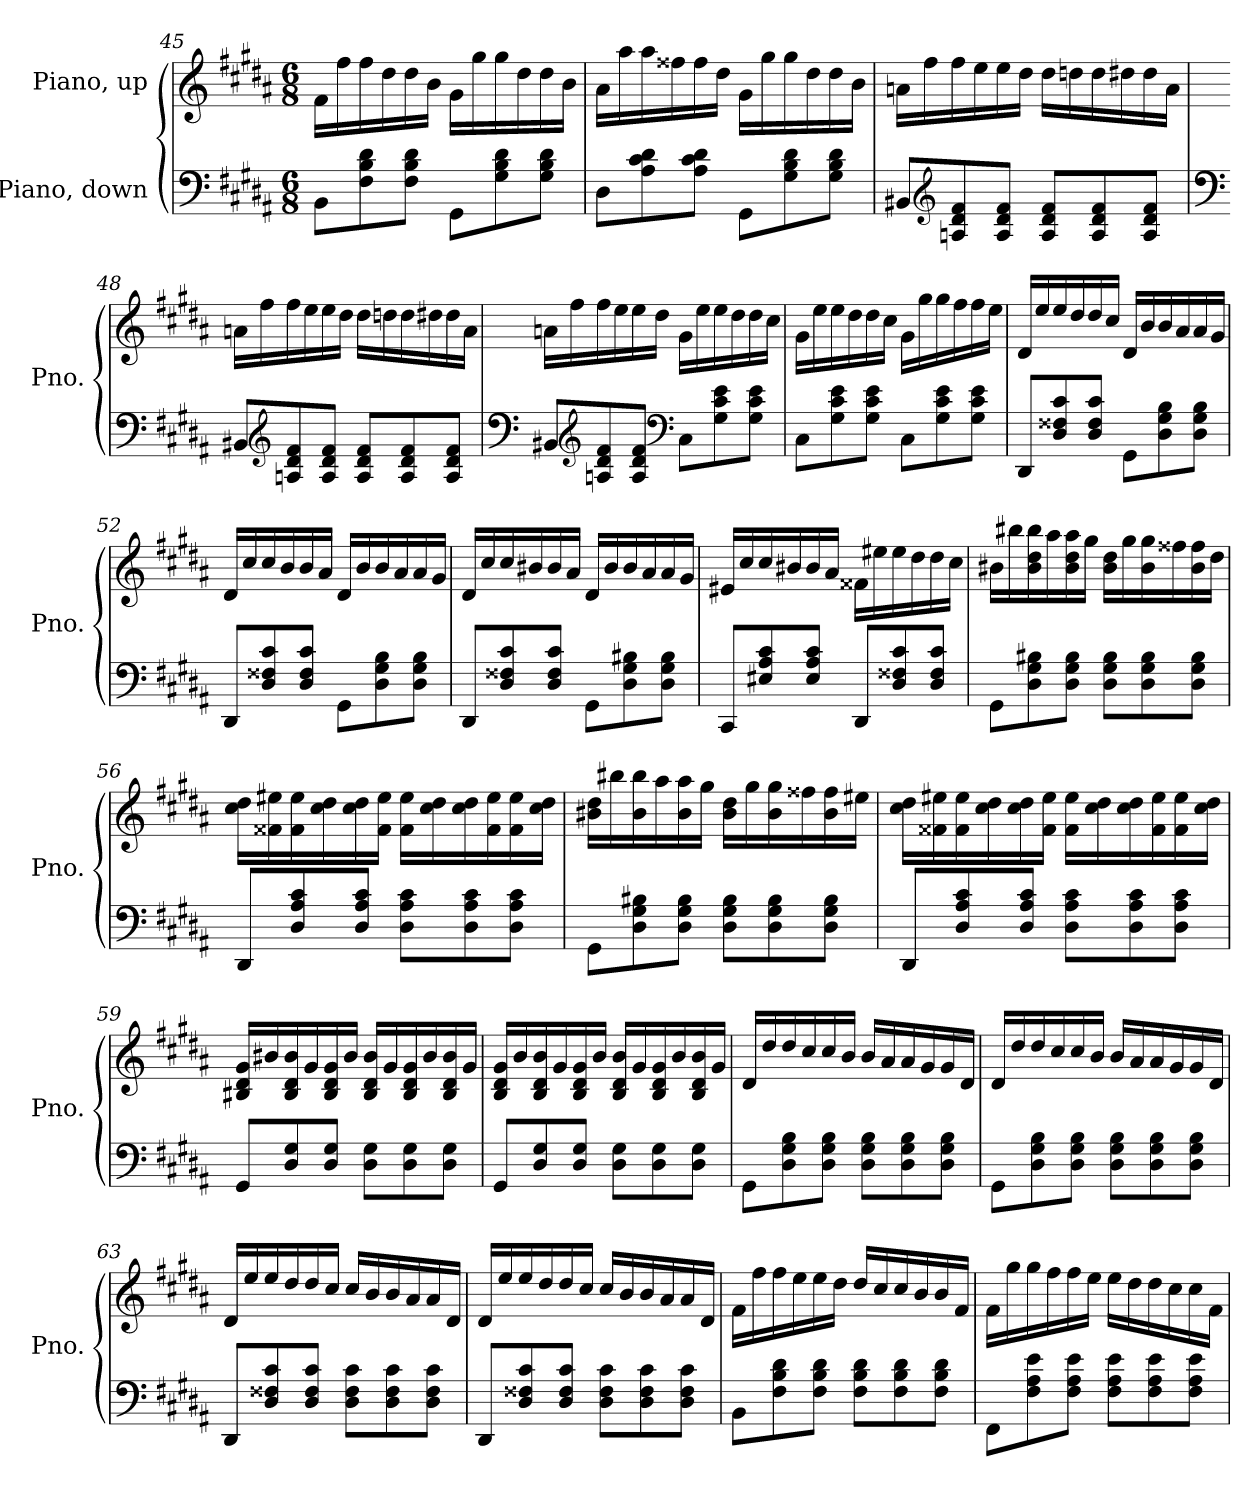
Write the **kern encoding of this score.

**kern	**kern
*part2	*part1
*staff2	*staff1
*I"Piano, down	*I"Piano, up
*I'Pno.	*I'Pno.
!!LO:LB:g=z
*clefF4	*clefG2
*k[f#c#g#d#a#]	*k[f#c#g#d#a#]
*M6/8	*M6/8
=45	=45
8BB\L	16f#\LL
.	16ff#\
8F#\ 8B\ 8d#\	16ff#\
.	16dd#\
8F#\ 8B\ 8d#\J	16dd#\
.	16b\JJ
8GG#\L	16g#\LL
.	16gg#\
8G#\ 8B\ 8d#\	16gg#\
.	16dd#\
8G#\ 8B\ 8d#\J	16dd#\
.	16b\JJ
=46	=46
8D#\L	16a#\LL
.	16aa#\
8A#\ 8c#\ 8d#\	16aa#\
.	16ff##X\
8A#\ 8c#\ 8d#\J	16ff##\
.	16dd#\JJ
8GG#\L	16g#\LL
.	16gg#\
8G#\ 8B\ 8d#\	16gg#\
.	16dd#\
8G#\ 8B\ 8d#\J	16dd#\
.	16b\JJ
=47	=47
8BB#X/L	16an\LL
.	16ff#\
*clefG2	*
8An/ 8d#/ 8f#/	16ff#\
.	16ee\
8A/ 8d#/ 8f#/J	16ee\
.	16dd#\JJ
8A/ 8d#/ 8f#/L	16dd#\LL
.	16ddn\
8A/ 8d#/ 8f#/	16dd\
.	16dd#X\
8A/ 8d#/ 8f#/J	16dd#\
.	16a\JJ
!!LO:LB:g=z
=48	=48
*clefF4	*
8BB#X/L	16an\LL
.	16ff#\
*clefG2	*
8An/ 8d#/ 8f#/	16ff#\
.	16ee\
8A/ 8d#/ 8f#/J	16ee\
.	16dd#\JJ
8A/ 8d#/ 8f#/L	16dd#\LL
.	16ddn\
8A/ 8d#/ 8f#/	16dd\
.	16dd#X\
8A/ 8d#/ 8f#/J	16dd#\
.	16a\JJ
=49	=49
*clefF4	*
8BB#X/L	16an\LL
.	16ff#\
*clefG2	*
8An/ 8d#/ 8f#/	16ff#\
.	16ee\
8A/ 8d#/ 8f#/J	16ee\
.	16dd#\JJ
*clefF4	*
8C#\L	16g#\LL
.	16ee\
8G#\ 8c#\ 8e\	16ee\
.	16dd#\
8G#\ 8c#\ 8e\J	16dd#\
.	16cc#\JJ
!!LO:PB:g=z
=50	=50
8C#\L	16g#\LL
.	16ee\
8G#\ 8c#\ 8e\	16ee\
.	16dd#\
8G#\ 8c#\ 8e\J	16dd#\
.	16cc#\JJ
8C#\L	16g#\LL
.	16gg#\
8G#\ 8c#\ 8e\	16gg#\
.	16ff#\
8G#\ 8c#\ 8e\J	16ff#\
.	16ee\JJ
=51	=51
8DD#/L	16d#/LL
.	16ee/
8D#/ 8F##X/ 8c#/	16ee/
.	16dd#/
8D#/ 8F##/ 8c#/J	16dd#/
.	16cc#/JJ
8GG#\L	16d#/LL
.	16b/
8D#\ 8G#\ 8B\	16b/
.	16a#/
8D#\ 8G#\ 8B\J	16a#/
.	16g#/JJ
=52	=52
8DD#/L	16d#/LL
.	16cc#/
8D#/ 8F##X/ 8c#/	16cc#/
.	16b/
8D#/ 8F##/ 8c#/J	16b/
.	16a#/JJ
8GG#\L	16d#/LL
.	16b/
8D#\ 8G#\ 8B\	16b/
.	16a#/
8D#\ 8G#\ 8B\J	16a#/
.	16g#/JJ
!!LO:LB:g=z
=53	=53
8DD#/L	16d#/LL
.	16cc#/
8D#/ 8F##X/ 8c#/	16cc#/
.	16b#X/
8D#/ 8F##/ 8c#/J	16b#/
.	16a#/JJ
8GG#\L	16d#/LL
.	16b#/
8D#\ 8G#\ 8B#X\	16b#/
.	16a#/
8D#\ 8G#\ 8B#\J	16a#/
.	16g#/JJ
=54	=54
8CC#/L	16e#X/LL
.	16cc#/
8E#X/ 8A#/ 8c#/	16cc#/
.	16b#X/
8E#/ 8A#/ 8c#/J	16b#/
.	16a#/JJ
8DD#/L	16f##X\LL
.	16ee#X\
8D#/ 8F##X/ 8c#/	16ee#\
.	16dd#\
8D#/ 8F##/ 8c#/J	16dd#\
.	16cc#\JJ
!!LO:LB:g=z
=55	=55
8GG#\L	16b#X\LL
.	16bb#X\
8D#\ 8G#\ 8B#X\	16b#\ 16dd#\ 16bb#\
.	16aa#\
8D#\ 8G#\ 8B#\J	16b#\ 16dd#\ 16aa#\
.	16gg#\JJ
8D#\ 8G#\ 8B#\L	16b#\ 16dd#\LL
.	16gg#\
8D#\ 8G#\ 8B#\	16b#\ 16gg#\
.	16ff##X\
8D#\ 8G#\ 8B#\J	16b#\ 16ff##\
.	16dd#\JJ
=56	=56
8DD#/L	16cc#\ 16dd#\LL
.	16f##X\ 16ee#X\
8D#/ 8A#/ 8c#/	16f##\ 16ee#\
.	16cc#\ 16dd#\
8D#/ 8A#/ 8c#/J	16cc#\ 16dd#\
.	16f##\ 16ee#\JJ
8D#\ 8A#\ 8c#\L	16f##\ 16ee#\LL
.	16cc#\ 16dd#\
8D#\ 8A#\ 8c#\	16cc#\ 16dd#\
.	16f##\ 16ee#\
8D#\ 8A#\ 8c#\J	16f##\ 16ee#\
.	16cc#\ 16dd#\JJ
!!LO:LB:g=z
=57	=57
8GG#\L	16b#X\ 16dd#\LL
.	16bb#X\
8D#\ 8G#\ 8B#X\	16b#\ 16bb#\
.	16aa#\
8D#\ 8G#\ 8B#\J	16b#\ 16aa#\
.	16gg#\JJ
8D#\ 8G#\ 8B#\L	16b#\ 16dd#\LL
.	16gg#\
8D#\ 8G#\ 8B#\	16b#\ 16gg#\
.	16ff##X\
8D#\ 8G#\ 8B#\J	16b#\ 16ff##\
.	16ee#X\JJ
=58	=58
8DD#/L	16cc#\ 16dd#\LL
.	16f##X\ 16ee#X\
8D#/ 8A#/ 8c#/	16f##\ 16ee#\
.	16cc#\ 16dd#\
8D#/ 8A#/ 8c#/J	16cc#\ 16dd#\
.	16f##\ 16ee#\JJ
8D#\ 8A#\ 8c#\L	16f##\ 16ee#\LL
.	16cc#\ 16dd#\
8D#\ 8A#\ 8c#\	16cc#\ 16dd#\
.	16f##\ 16ee#\
8D#\ 8A#\ 8c#\J	16f##\ 16ee#\
.	16cc#\ 16dd#\JJ
!!LO:LB:g=z
=59	=59
8GG#/L	16B#X/ 16d#/ 16g#/LL
.	16b#X/
8D#/ 8G#/	16B#/ 16d#/ 16b#/
.	16g#/
8D#/ 8G#/J	16B#/ 16d#/ 16g#/
.	16b#/JJ
8D#\ 8G#\L	16B#/ 16d#/ 16b#/LL
.	16g#/
8D#\ 8G#\	16B#/ 16d#/ 16g#/
.	16b#/
8D#\ 8G#\J	16B#/ 16d#/ 16b#/
.	16g#/JJ
=60	=60
8GG#/L	16B/ 16d#/ 16g#/LL
.	16b/
8D#/ 8G#/	16B/ 16d#/ 16b/
.	16g#/
8D#/ 8G#/J	16B/ 16d#/ 16g#/
.	16b/JJ
8D#\ 8G#\L	16B/ 16d#/ 16b/LL
.	16g#/
8D#\ 8G#\	16B/ 16d#/ 16g#/
.	16b/
8D#\ 8G#\J	16B/ 16d#/ 16b/
.	16g#/JJ
=61	=61
8GG#\L	16d#/LL
.	16dd#/
8D#\ 8G#\ 8B\	16dd#/
.	16cc#/
8D#\ 8G#\ 8B\J	16cc#/
.	16b/JJ
8D#\ 8G#\ 8B\L	16b/LL
.	16a#/
8D#\ 8G#\ 8B\	16a#/
.	16g#/
8D#\ 8G#\ 8B\J	16g#/
.	16d#/JJ
!!LO:LB:g=z
=62	=62
8GG#\L	16d#/LL
.	16dd#/
8D#\ 8G#\ 8B\	16dd#/
.	16cc#/
8D#\ 8G#\ 8B\J	16cc#/
.	16b/JJ
8D#\ 8G#\ 8B\L	16b/LL
.	16a#/
8D#\ 8G#\ 8B\	16a#/
.	16g#/
8D#\ 8G#\ 8B\J	16g#/
.	16d#/JJ
=63	=63
8DD#/L	16d#/LL
.	16ee/
8D#/ 8F##X/ 8c#/	16ee/
.	16dd#/
8D#/ 8F##/ 8c#/J	16dd#/
.	16cc#/JJ
8D#\ 8F##\ 8c#\L	16cc#/LL
.	16b/
8D#\ 8F##\ 8c#\	16b/
.	16a#/
8D#\ 8F##\ 8c#\J	16a#/
.	16d#/JJ
=64	=64
8DD#/L	16d#/LL
.	16ee/
8D#/ 8F##X/ 8c#/	16ee/
.	16dd#/
8D#/ 8F##/ 8c#/J	16dd#/
.	16cc#/JJ
8D#\ 8F##\ 8c#\L	16cc#/LL
.	16b/
8D#\ 8F##\ 8c#\	16b/
.	16a#/
8D#\ 8F##\ 8c#\J	16a#/
.	16d#/JJ
!!LO:PB:g=z
=65	=65
8BB\L	16f#\LL
.	16ff#\
8F#\ 8B\ 8d#\	16ff#\
.	16ee\
8F#\ 8B\ 8d#\J	16ee\
.	16dd#\JJ
8F#\ 8B\ 8d#\L	16dd#/LL
.	16cc#/
8F#\ 8B\ 8d#\	16cc#/
.	16b/
8F#\ 8B\ 8d#\J	16b/
.	16f#/JJ
=66	=66
8FF#\L	16f#\LL
.	16gg#\
8F#\ 8A#\ 8e\	16gg#\
.	16ff#\
8F#\ 8A#\ 8e\J	16ff#\
.	16ee\JJ
8F#\ 8A#\ 8e\L	16ee\LL
.	16dd#\
8F#\ 8A#\ 8e\	16dd#\
.	16cc#\
8F#\ 8A#\ 8e\J	16cc#\
.	16f#\JJ
=	=
*-	*-
